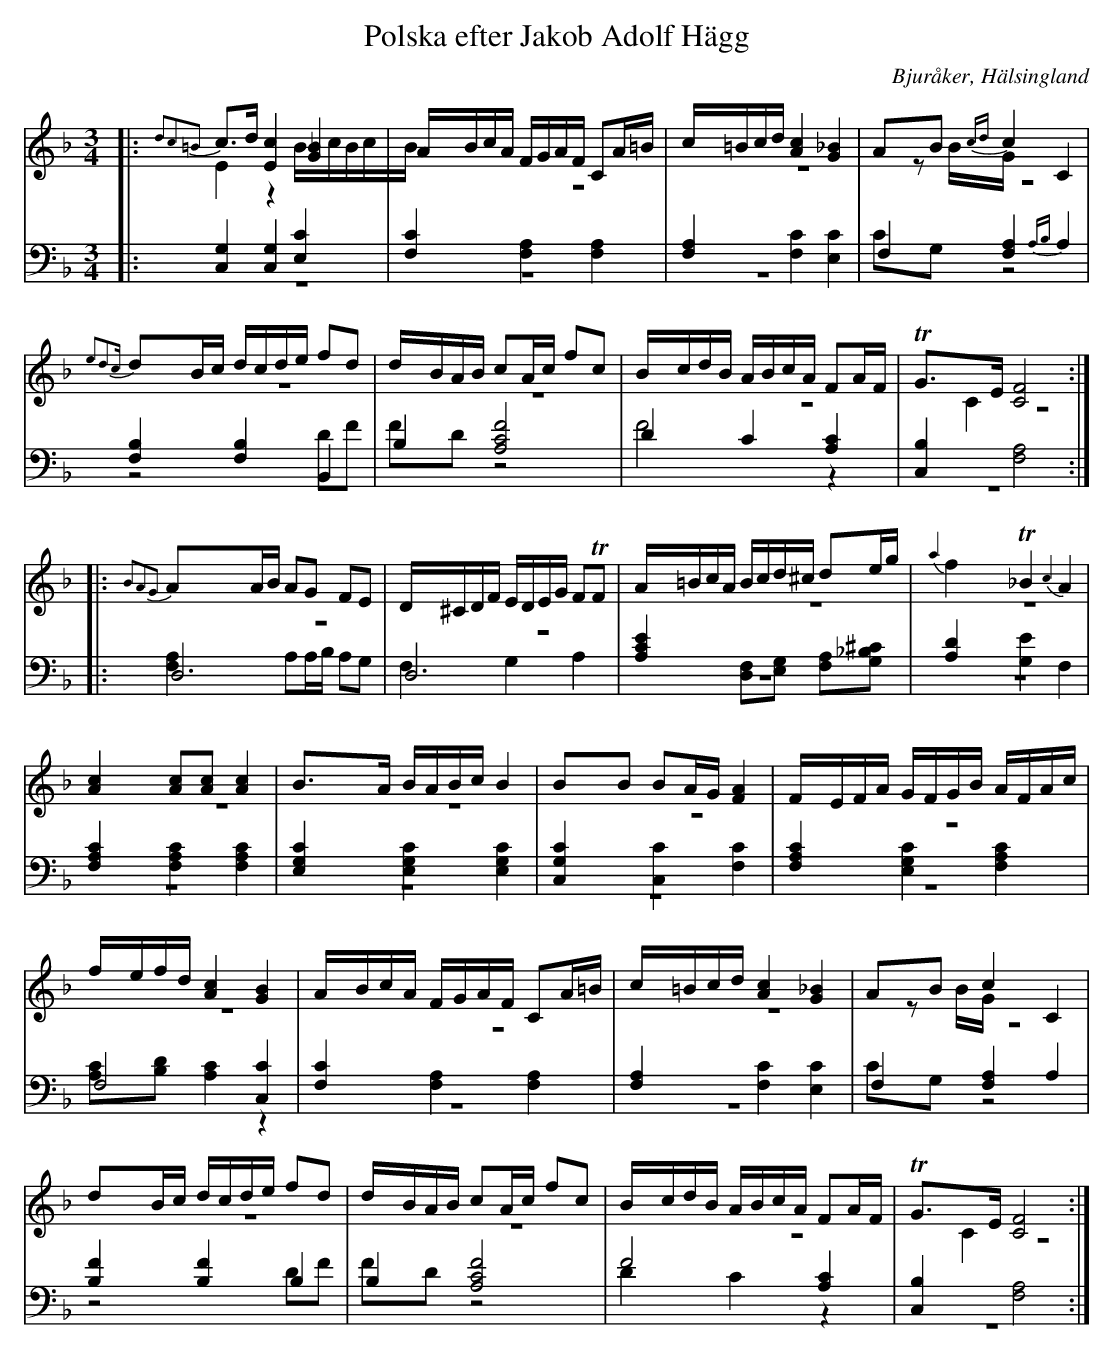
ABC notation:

X:1
T: Polska efter Jakob Adolf Hägg
O: Bjuråker, Hälsingland
M: 3/4
L: 1/16
K: F
V:1
V:2 merge
V:3
V:4 merge
V:1
|: {d2c2=B2}c2>d2 [E4c4] [G4_B4]|ABcA FGAF C2A=B|c=Bcd [A4c4] [G4_B4]|A2B2 {cd}c4 C4 |
{e2d2c}d2Bc dcde f2d2|dBAB c2Ac f2c2|BcdB ABcA F2AF|TG2>E2 [C8F8]:|
|:{B2A2G2}A2AB A2G2 F2E2|D^CDF EDEG F2TF2|A=BcA Bcd^c d2eg|{a2}f4 T_B4 {c2}A4 |
[A4c4] [A2c2][A2c2] [A4c4]|B2>A2 BABc B4|B2B2 B2AG [F4A4]|FEFA GFGB AFAc|
fefd [A4c4] [G4B4]|ABcA FGAF C2A=B|c=Bcd [A4c4] [G4_B4]|A2B2 c4 C4 |
d2Bc dcde f2d2|dBAB c2Ac f2c2|BcdB ABcA F2AF|TG2>E2 [C8F8]:|
V:2
|:E4 z4 B4/5c4/5B4/5c4/5B4/5|z12|z12|z2BG z8 |
z12|z12|z12|C4 z8:|
|:z12|z12|z12|z12 |
z12|z12|z12|z12|
z12|z12|z12|z2BG z8 |
z12|z12|z12|C4 z8:|
V:3 clef=bass
|: [C,4G,4] [C,4G,4] [E,4C4]|[F,4C4] [F,4A,4] [F,4A,4]|[F,4A,4] [F,4C4] [E,4C4]| F,4 [F,4A,4] {A,B,}A,4|
[B,4F,4] [B,4F,4] B,,4|B,4 [A,8C8F8]|D4 C4 [A,4C4]|[C,4B,4] [F,8A,8]:|
|:D,12|D,12|[A,4C4E4] [D,2F,2][E,2G,2] [F,2A,2][^C2G,2_B,2]|
[D4A,4] [E4G,4] F,4|[F,4A,4C4] [F,4A,4C4] [F,4A,4C4]|[E,4G,4C4] [E,4G,4C4] [E,4G,4C4]|[C,4G,4C4] [C,4C4] [F,4C4]|
[F,4A,4C4] [E,4G,4C4] [F,4A,4C4]|F,8 [C,4C4]|[F,4C4] [F,4A,4] [F,4A,4]|[F,4A,4] [F,4C4] [E,4C4]|
F,4 [F,4A,4] A,4|[B,4F4] [B,4F4] B,4|B,4 [A,8C8F8]|F8  [A,4C4]|[C,4B,4] [F,8A,8]:|
V:4 clef=bass
|:z12|z12|z12|C2G,2 z8 |
z8 D2F2|F2D2 z8|F8 z4|z12:|
|:[F,4A,4] A,2A,B, A,2G,2|F,4 G,4 A,4|z12|z12 |
z12|z12|z12|z12|
[A,2C2][B,2D2] [A,4C4] z4|z12|z12|C2G,2 z8 |
z8 D2F2|F2D2 z8|D4 C4 z4|z12:|
